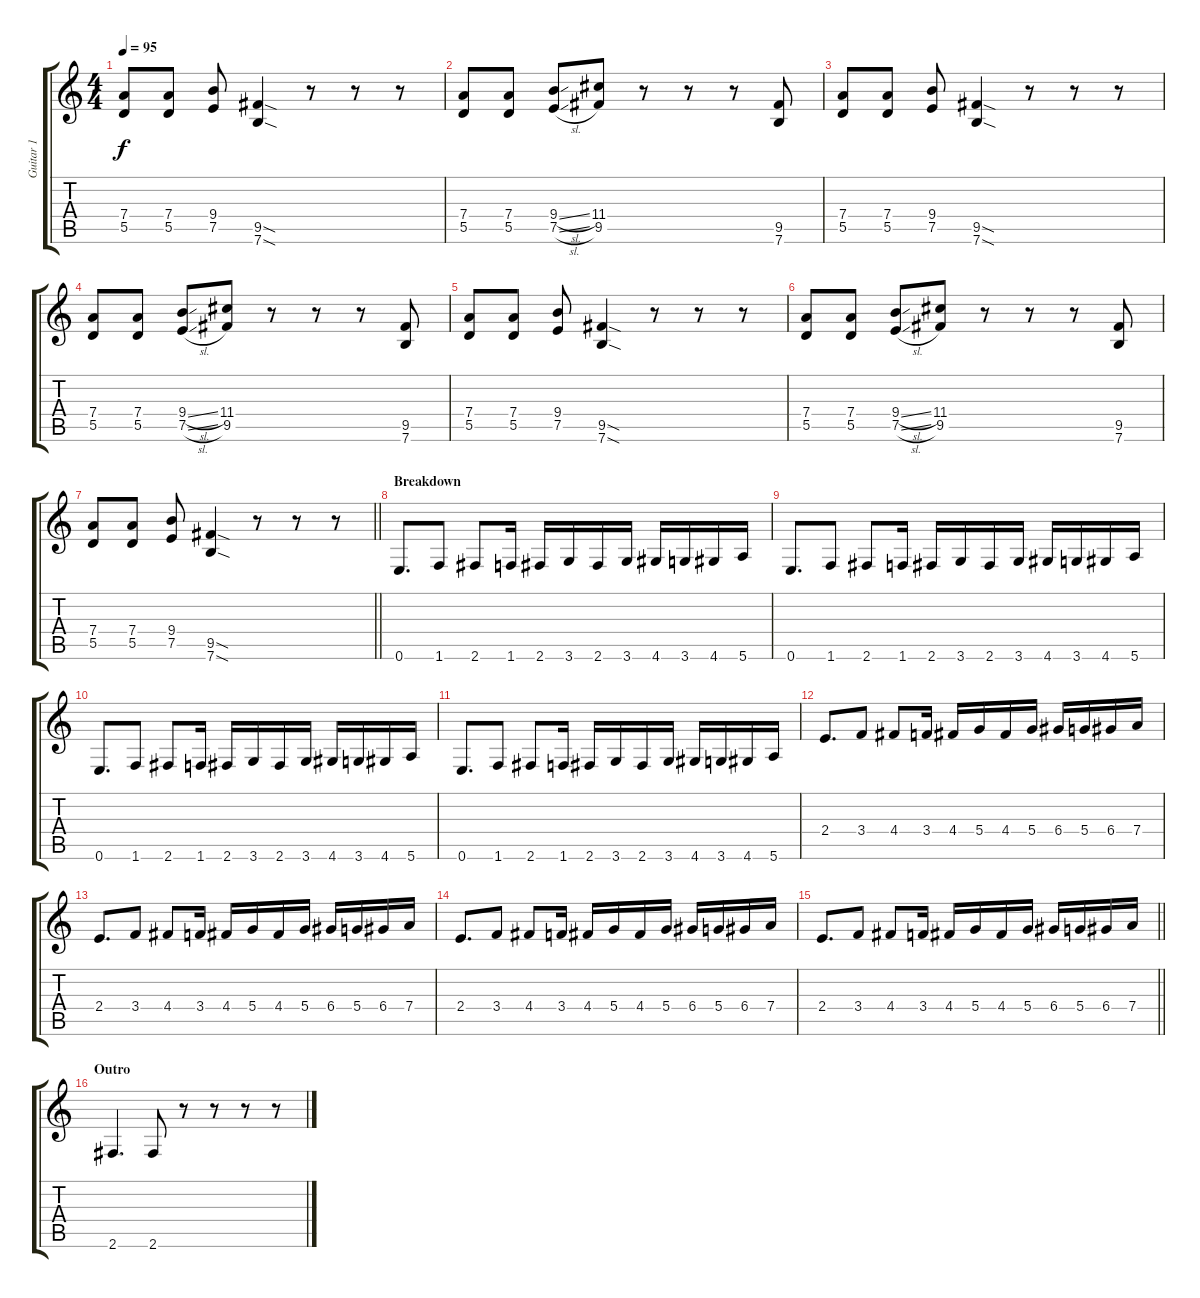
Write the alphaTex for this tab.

\track ("Guitar 1" "Guitar 1") {instrument overdrivenguitar}
\staff {score tabs}
\tuning (E4 B3 G3 D3 A2 E2) {hide}
\ts (4 4)
\tempo 95
\clef g2
\ks c
(7.4 5.5).8{dy f} (7.4 5.5).8 (9.4 7.5).8 (9.5{sod} 7.6{sod}).4 r.8 r.8 r.8 |
(7.4 5.5).8 (7.4 5.5).8 (9.4{sl} 7.5{sl}).8 (11.4 9.5).8 r.8 r.8 r.8 (9.5 7.6).8 |
(7.4 5.5).8 (7.4 5.5).8 (9.4 7.5).8 (9.5{sod} 7.6{sod}).4 r.8 r.8 r.8 |
(7.4 5.5).8 (7.4 5.5).8 (9.4{sl} 7.5{sl}).8 (11.4 9.5).8 r.8 r.8 r.8 (9.5 7.6).8 |
(7.4 5.5).8 (7.4 5.5).8 (9.4 7.5).8 (9.5{sod} 7.6{sod}).4 r.8 r.8 r.8 |
(7.4 5.5).8 (7.4 5.5).8 (9.4{sl} 7.5{sl}).8 (11.4 9.5).8 r.8 r.8 r.8 (9.5 7.6).8 |
\barLineRight lightlight
(7.4 5.5).8 (7.4 5.5).8 (9.4 7.5).8 (9.5{sod} 7.6{sod}).4 r.8 r.8 r.8 |
\section ("" "Breakdown")
0.6.8{d} 1.6.8 2.6.8 1.6.16 2.6.16 3.6.16 2.6.16 3.6.16 4.6.16 3.6.16 4.6.16 5.6.16 |
0.6.8{d} 1.6.8 2.6.8 1.6.16 2.6.16 3.6.16 2.6.16 3.6.16 4.6.16 3.6.16 4.6.16 5.6.16 |
0.6.8{d} 1.6.8 2.6.8 1.6.16 2.6.16 3.6.16 2.6.16 3.6.16 4.6.16 3.6.16 4.6.16 5.6.16 |
0.6.8{d} 1.6.8 2.6.8 1.6.16 2.6.16 3.6.16 2.6.16 3.6.16 4.6.16 3.6.16 4.6.16 5.6.16 |
2.4.8{d} 3.4.8 4.4.8 3.4.16 4.4.16 5.4.16 4.4.16 5.4.16 6.4.16 5.4.16 6.4.16 7.4.16 |
2.4.8{d} 3.4.8 4.4.8 3.4.16 4.4.16 5.4.16 4.4.16 5.4.16 6.4.16 5.4.16 6.4.16 7.4.16 |
2.4.8{d} 3.4.8 4.4.8 3.4.16 4.4.16 5.4.16 4.4.16 5.4.16 6.4.16 5.4.16 6.4.16 7.4.16 |
\barLineRight lightlight
2.4.8{d} 3.4.8 4.4.8 3.4.16 4.4.16 5.4.16 4.4.16 5.4.16 6.4.16 5.4.16 6.4.16 7.4.16 |
\section ("" "Outro")
2.6.4{d} 2.6.8 r.8 r.8 r.8 r.8
